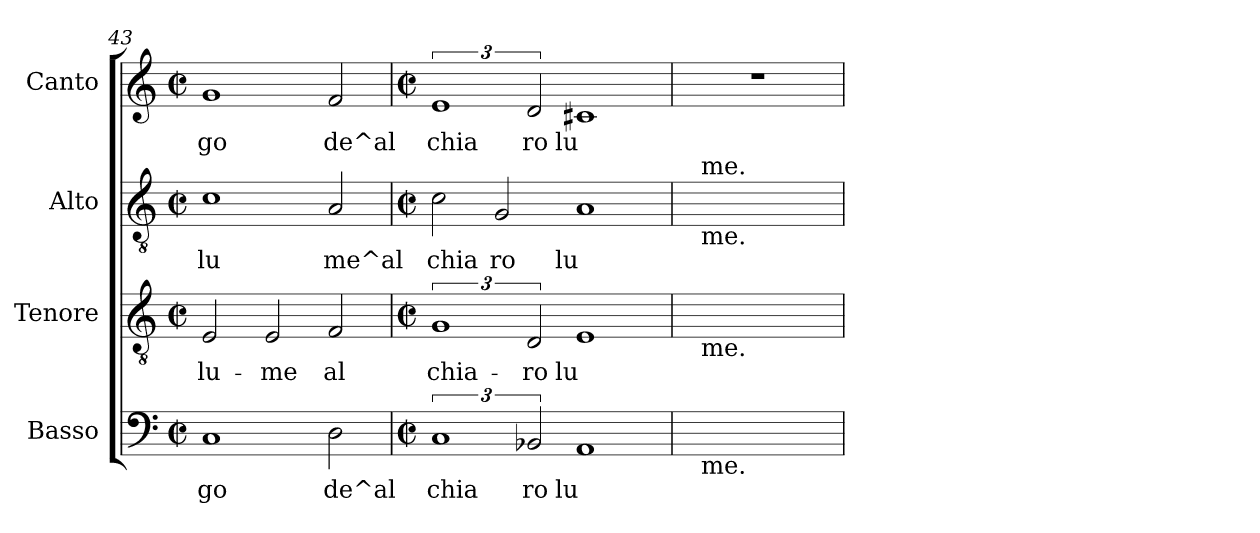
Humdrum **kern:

**kern	**text	**kern	**text	**kern	**text	**kern	**text
*part4	*part4	*part3	*part3	*part2	*part2	*part1	*part1
*staff4	*staff4	*staff3	*staff3	*staff2	*staff2	*staff1	*staff1
*I"Basso	*	*I"Tenore	*	*I"Alto	*	*I"Canto	*
*I'Basso	*	*I'Tenore	*	*I'Alto	*	*I'Canto	*
*clefF4	*	*clefGv2	*	*clefGv2	*	*clefG2	*
*k[]	*	*k[]	*	*k[]	*	*k[]	*
*C:	*	*C:	*	*C:	*	*C:	*
*M2/2	*	*M2/2	*	*M2/2	*	*M2/2	*
*met(c|)	*	*met(c|)	*	*met(c|)	*	*met(c|)	*
=43	=43	=43	=43	=43	=43	=43	=43
!	!LO:LY:b:cj	!	!LO:LY:b:cj	!	!LO:LY:b:cj	!	!LO:LY:a:cj
1C	go	2E/	lu-	1c	lu	1g	go
!	!	!	!LO:LY:b:cj	!	!	!	!
.	.	2E/	-me	.	.	.	.
!	!LO:LY:b:cj	!	!LO:LY:b:cj	!	!LO:LY:b:cj	!	!LO:LY:a:cj
2D\	de^al	2F/	al	2A/	me^al	2f/	de^al
=44	=44	=44	=44	=44	=44	=44	=44
*M2/2	*	*M2/2	*	*M2/2	*	*M2/2	*
*met(c|)	*	*met(c|)	*	*met(c|)	*	*met(c|)	*
!	!LO:LY:b:cj	!	!LO:LY:b:cj	!	!LO:LY:b:cj	!	!LO:LY:a:cj
3%2C/	chia	3%2G/	chia-	2c\	chia	3%2e/	chia
!	!	!	!	!	!LO:LY:b:cj	!	!
.	.	.	.	2G/	ro	.	.
!	!LO:LY:b:cj	!	!LO:LY:b:cj	!	!	!	!LO:LY:a:cj
3BB-X/	ro	3D/	-ro	.	.	3d/	ro
!	!LO:LY:b:cj	!	!LO:LY:b:cj	!	!LO:LY:b:cj	!	!LO:LY:a:cj
1AA	lu	1E	lu-	1A	lu	1c#X	lu
=45	=45	=45	=45	=45	=45	=45	=45
16.ryy	.	16.ryy	.	16.ryy	.	1r	.
!	!	!	!	!LO:TX:a:t=me.	!	!	!
!	!	!	!	!LO:TX:b:t=me.	!	!	!
!	!	!LO:TX:b:t=me.	!	!	!	!	!
!LO:TX:b:t=me.	!	!	!	!	!	!	!
2ryy	.	2ryy	.	2ryy	.	.	.
4ryy	.	4ryy	.	4ryy	.	.	.
8ryy	.	8ryy	.	8ryy	.	.	.
32ryy	.	32ryy	.	32ryy	.	.	.
=!	=!	=!	=!	=!	=!	=!	=!
*-	*-	*-	*-	*-	*-	*-	*-
